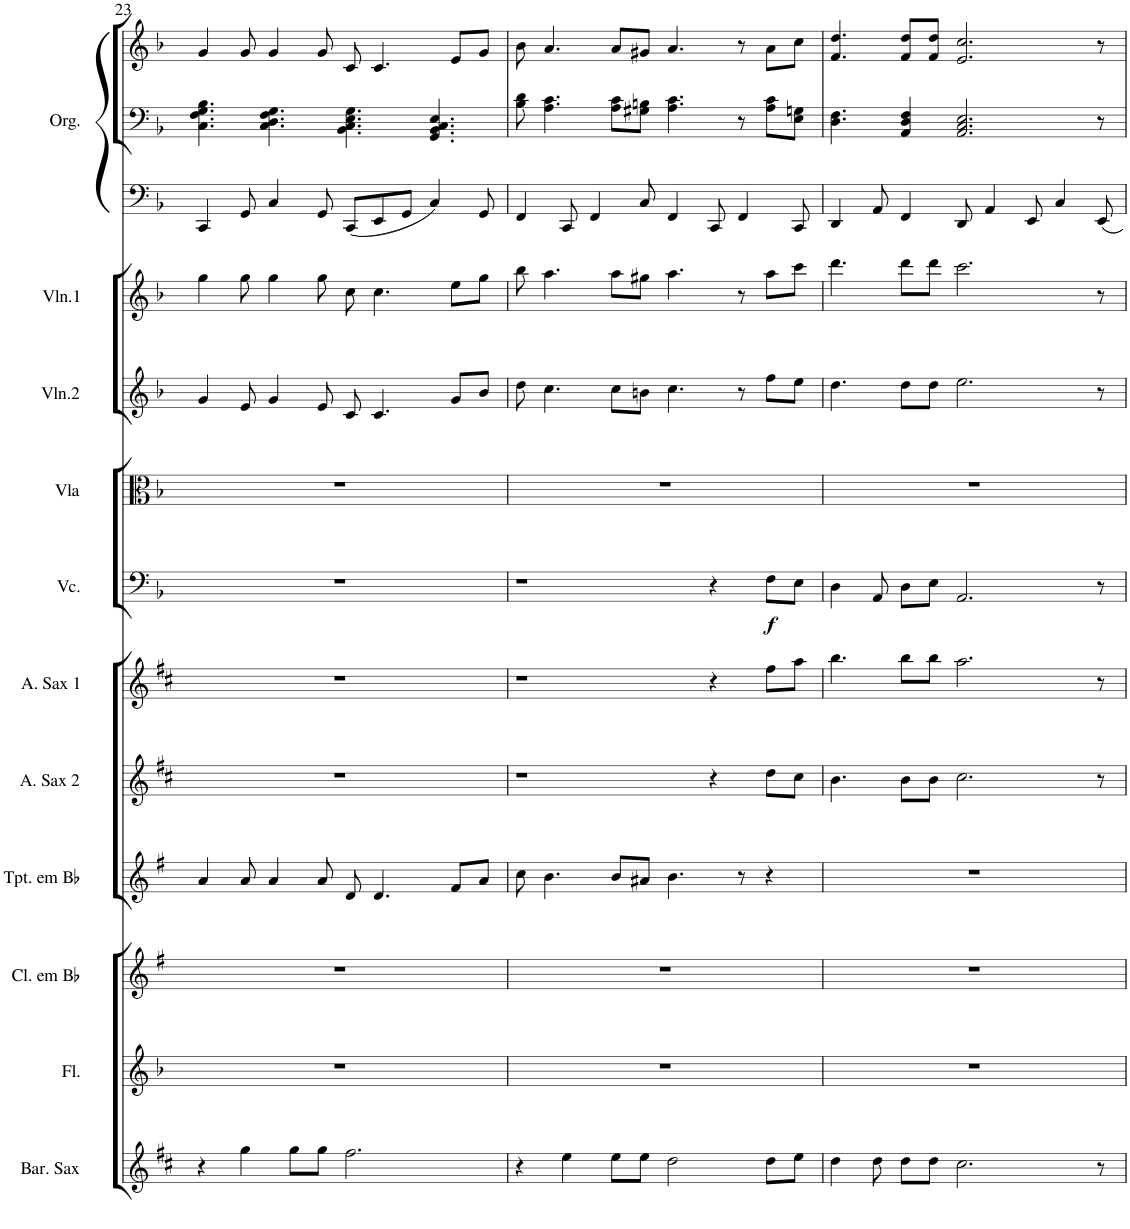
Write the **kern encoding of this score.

**kern	**kern	**kern	**kern	**kern	**kern	**kern	**dynam	**kern	**kern	**kern	**kern	**kern	**kern
*part11	*part10	*part9	*part8	*part7	*part6	*part5	*part5	*part4	*part3	*part2	*part1	*part1	*part1
*staff13	*staff12	*staff11	*staff10	*staff9	*staff8	*staff7	*staff7	*staff6	*staff5	*staff4	*staff3	*staff2	*staff1
*I"Saxofone Barítono	*I"Flauta Transversal	*I"Clarinete em Bb	*I"Trompete em Bb	*I"Saxofone Alto 2	*I"Saxofone Alto 1	*I"Violoncelo	*	*I"Viola	*I"Violino 2	*I"Violino 1	*I"Órgão	*	*
*	*I'Fl.	*I'Cl. em Bb	*I'Tpt. em Bb	*	*	*I'Vc.	*	*I'Vla	*I'Vln.2	*I'Vln.1	*	*	*
!!LO:PB:g=z
*clefG2	*clefG2	*clefG2	*clefG2	*clefG2	*clefG2	*clefF4	*	*clefC3	*clefG2	*clefG2	*clefF4	*clefF4	*clefG2
*Trd12c21	*	*Trd1c2	*Trd1c2	*Trd5c9	*Trd5c9	*	*	*	*	*	*	*	*
*k[f#c#]	*k[b-]	*k[f#]	*k[f#]	*k[f#c#]	*k[f#c#]	*k[b-]	*	*k[b-]	*k[b-]	*k[b-]	*k[b-]	*k[b-]	*k[b-]
*M12/8	*M12/8	*M12/8	*M12/8	*M12/8	*M12/8	*M12/8	*	*M12/8	*M12/8	*M12/8	*M12/8	*M12/8	*M12/8
=23	=23	=23	=23	=23	=23	=23	=23	=23	=23	=23	=23	=23	=23
4r	1.r	1.r	4a/	1.r	1.r	1.r	.	1.r	4g/	4gg\	4CC/	4.C\ 4.F\ 4.G\ 4.B-\	4g/
4gg\	.	.	8a/	.	.	.	.	.	8e/	8gg\	8GG/	.	8g/
.	.	.	4a/	.	.	.	.	.	4g/	4gg\	4C/	4.C\ 4.D\ 4.F\ 4.G\	4g/
8gg\L	.	.	.	.	.	.	.	.	.	.	.	.	.
8gg\J	.	.	8a/	.	.	.	.	.	8e/	8gg\	8GG/	.	8g/
2.ff#\	.	.	8d/	.	.	.	.	.	8c/	8cc\	8CC/L	4.BB-\ 4.C\ 4.E\ 4.G\	8c/
.	.	.	4.d/	.	.	.	.	.	4.c/	4.cc\	8EE/	.	4.c/
.	.	.	.	.	.	.	.	.	.	.	8GG/J	.	.
.	.	.	.	.	.	.	.	.	.	.	4C/	4.GG/ 4.BB-/ 4.C/ 4.E/	.
.	.	.	8f#/L	.	.	.	.	.	8g/L	8ee\L	.	.	8e/L
.	.	.	8a/J	.	.	.	.	.	8b-/J	8gg\J	8GG/	.	8g/J
=24	=24	=24	=24	=24	=24	=24	=24	=24	=24	=24	=24	=24	=24
4r	1.r	1.r	8cc\	1r	1r	1r	.	1.r	8dd\	8bb-\	4FF/	8B-\ 8d\	8b-\
.	.	.	4.b\	.	.	.	.	.	4.cc\	4.aa\	.	4.A\ 4.c\	4.a/
4ee\	.	.	.	.	.	.	.	.	.	.	8CC/	.	.
.	.	.	.	.	.	.	.	.	.	.	4FF/	.	.
8ee\L	.	.	8b/L	.	.	.	.	.	8cc\L	8aa\L	.	8A\ 8c\L	8a/L
8ee\J	.	.	8a#X/J	.	.	.	.	.	8bn\J	8gg#X\J	8C/	8G#X\ 8Bn\J	8g#X/J
2dd\	.	.	4.b\	.	.	.	.	.	4.cc\	4.aa\	4FF/	4.A\ 4.c\	4.a/
.	.	.	.	4r	4r	4r	.	.	.	.	8CC/	.	.
.	.	.	8r	.	.	.	.	.	8r	8r	4FF/	8r	8r
!	!	!	!	!	!	!	!LO:DY:b	!	!	!	!	!	!
8dd\L	.	.	4r	8dd\L	8ff#\L	8F\L	f	.	8ff\L	8aa\L	.	8A\ 8c\L	8a\L
8ee\J	.	.	.	8cc#\J	8aa\J	8E\J	.	.	8ee\J	8ccc\J	8CC/	8E\ 8Gn\J	8cc\J
=25	=25	=25	=25	=25	=25	=25	=25	=25	=25	=25	=25	=25	=25
4dd\	1.r	1.r	1.r	4.b\	4.bb\	4D\	.	1.r	4.dd\	4.ddd\	4DD/	4.D\ 4.F\	4.f/ 4.dd/
8dd\	.	.	.	.	.	8AA/	.	.	.	.	8AA/	.	.
8dd\L	.	.	.	8b\L	8bb\L	8D\L	.	.	8dd\L	8ddd\L	4FF/	4AA/ 4D/ 4F/	8f/ 8dd/L
8dd\J	.	.	.	8b\J	8bb\J	8E\J	.	.	8dd\J	8ddd\J	.	.	8f/ 8dd/J
2.cc#\	.	.	.	2.cc#\	2.aa\	2.AA/	.	.	2.ee\	2.ccc\	8DD/	2.AA/ 2.C/ 2.E/	2.e/ 2.cc/
.	.	.	.	.	.	.	.	.	.	.	4AA/	.	.
.	.	.	.	.	.	.	.	.	.	.	8EE/	.	.
.	.	.	.	.	.	.	.	.	.	.	4C/	.	.
8r	.	.	.	8r	8r	8r	.	.	8r	8r	8EE/	8r	8r
=	=	=	=	=	=	=	=	=	=	=	=	=	=
*-	*-	*-	*-	*-	*-	*-	*-	*-	*-	*-	*-	*-	*-
